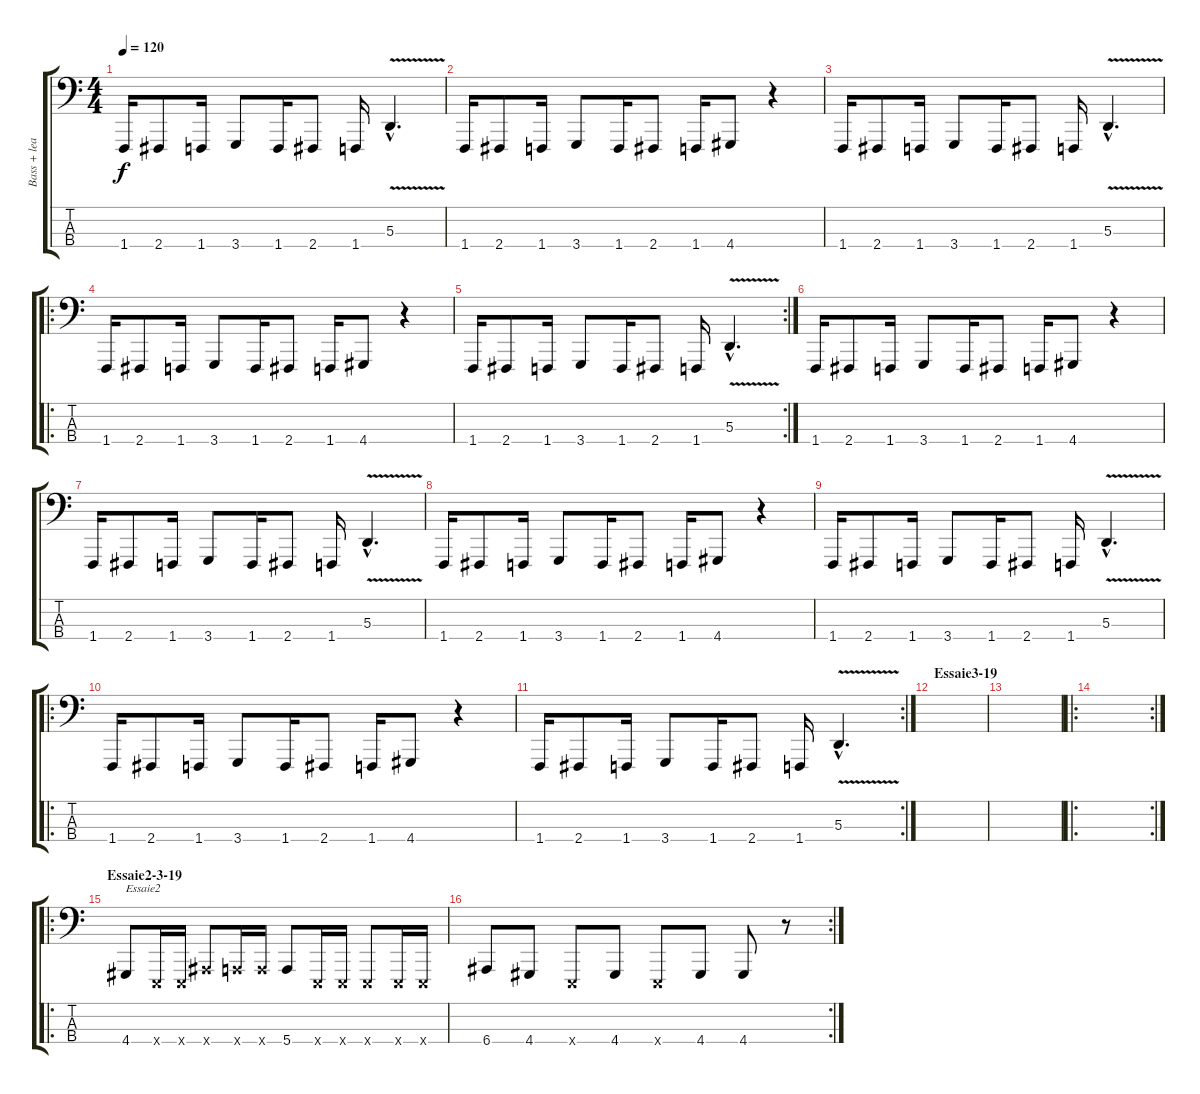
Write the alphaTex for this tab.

\track ("Bass + lead" "Bass + lea") {instrument lead8bassandlead}
\staff {score tabs}
\tuning (G2 D2 A1 E1) {hide}
\ts (4 4)
\tempo 120
\clef f4
\ks c
1.4.16{dy f} 2.4.8 1.4.16 3.4.8 1.4.16 2.4.8 1.4.16 5.3{v hac}.4{d} |
1.4.16 2.4.8 1.4.16 3.4.8 1.4.16 2.4.8 1.4.16 4.4.8 r.4 |
1.4.16 2.4.8 1.4.16 3.4.8 1.4.16 2.4.8 1.4.16 5.3{v hac}.4{d} |
\ro
1.4.16 2.4.8 1.4.16 3.4.8 1.4.16 2.4.8 1.4.16 4.4.8 r.4 |
\rc 2
1.4.16 2.4.8 1.4.16 3.4.8 1.4.16 2.4.8 1.4.16 5.3{v hac}.4{d} |
1.4.16 2.4.8 1.4.16 3.4.8 1.4.16 2.4.8 1.4.16 4.4.8 r.4 |
1.4.16 2.4.8 1.4.16 3.4.8 1.4.16 2.4.8 1.4.16 5.3{v hac}.4{d} |
1.4.16 2.4.8 1.4.16 3.4.8 1.4.16 2.4.8 1.4.16 4.4.8 r.4 |
1.4.16 2.4.8 1.4.16 3.4.8 1.4.16 2.4.8 1.4.16 5.3{v hac}.4{d} |
\ro
1.4.16 2.4.8 1.4.16 3.4.8 1.4.16 2.4.8 1.4.16 4.4.8 r.4 |
\rc 2
1.4.16 2.4.8 1.4.16 3.4.8 1.4.16 2.4.8 1.4.16 5.3{v hac}.4{d} |
\section ("" "Essaie3-19")
|
|
\ro
\rc 2
|
\ro
\section ("" "Essaie2-3-19")
4.4.8{txt "Essaie2"} 0.4{x}.16 0.4{x}.16 6.4{x}.8 5.4{x}.16 5.4{x}.16 5.4.8 0.4{x}.16 0.4{x}.16 0.4{x}.8 0.4{x}.16 0.4{x}.16 |
\rc 2
6.4.8 4.4.8 0.4{x}.8 4.4.8 0.4{x}.8 4.4.8 4.4.8 r.8
